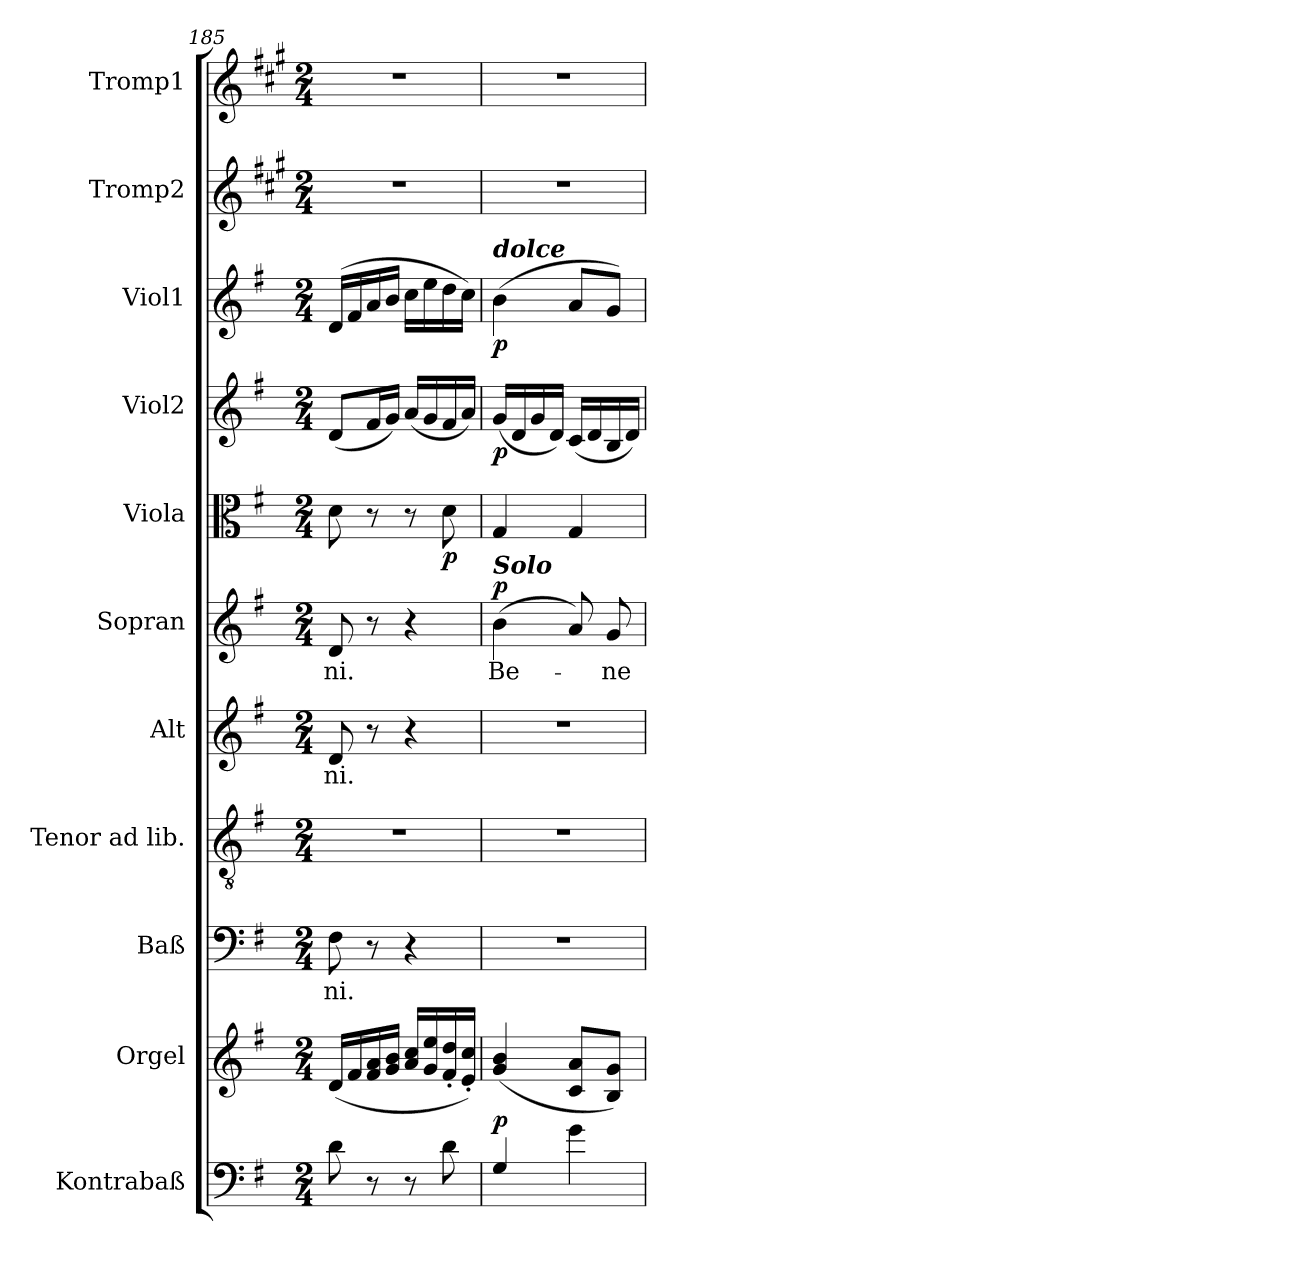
**kern	**dynam	**kern	**kern	**text	**kern	**kern	**text	**kern	**text	**dynam	**kern	**dynam	**kern	**dynam	**kern	**dynam	**kern	**kern
*part11	*part11	*part10	*part9	*part9	*part8	*part7	*part7	*part6	*part6	*part6	*part5	*part5	*part4	*part4	*part3	*part3	*part2	*part1
*staff11	*staff11	*staff10	*staff9	*staff9	*staff8	*staff7	*staff7	*staff6	*staff6	*staff6	*staff5	*staff5	*staff4	*staff4	*staff3	*staff3	*staff2	*staff1
*I"Kontrabaß	*	*I"Orgel	*I"Baß	*	*I"Tenor ad lib.	*I"Alt	*	*I"Sopran	*	*	*I"Viola	*	*I"Viol2	*	*I"Viol1	*	*I"Tromp2	*I"Tromp1
*	*	*	*	*	*	*	*	*	*	*	*I'Vla	*	*	*	*	*	*	*
*clefF4	*	*clefG2	*clefF4	*	*clefGv2	*clefG2	*	*clefG2	*	*	*clefC3	*	*clefG2	*	*clefG2	*	*clefG2	*clefG2
*ITrd7c12	*	*	*	*	*	*	*	*	*	*	*	*	*	*	*	*	*ITrd1c2	*ITrd1c2
*k[f#]	*	*k[f#]	*k[f#]	*	*k[f#]	*k[f#]	*	*k[f#]	*	*	*k[f#]	*	*k[f#]	*	*k[f#]	*	*k[f#]	*k[f#]
*G:	*	*G:	*G:	*	*G:	*G:	*	*G:	*	*	*G:	*	*G:	*	*G:	*	*G:	*G:
*M2/4	*	*M2/4	*M2/4	*	*M2/4	*M2/4	*	*M2/4	*	*	*M2/4	*	*M2/4	*	*M2/4	*	*M2/4	*M2/4
=185	=185	=185	=185	=185	=185	=185	=185	=185	=185	=185	=185	=185	=185	=185	=185	=185	=185	=185
!	!	!	!	!LO:LY:b	!	!	!LO:LY:b	!	!LO:LY:b	!	!	!	!	!	!	!	!	!
8D\	.	(<16d/LL	8F#\	-ni.	2r	8d/	-ni.	8d/	-ni.	.	8d\	.	(<8d/L	.	(>16d/LL	.	2r	2r
.	.	16f#/	.	.	.	.	.	.	.	.	.	.	.	.	16f#/	.	.	.
8r	.	16f#/ 16a/	8r	.	.	8r	.	8r	.	.	8r	.	16f#/L	.	16a/	.	.	.
.	.	16g/ 16b/JJ	.	.	.	.	.	.	.	.	.	.	16g/JJ)	.	16b/JJ	.	.	.
8r	.	16a/ 16cc/LL	4r	.	.	4r	.	4r	.	.	8r	.	(<16a/LL	.	16cc\LL	.	.	.
.	.	16g/ 16ee/	.	.	.	.	.	.	.	.	.	.	16g/	.	16ee\	.	.	.
!	!	!	!	!	!	!	!	!	!	!	!	!LO:DY:b	!	!	!	!	!	!
8D\	.	16f#/'< 16dd/'<	.	.	.	.	.	.	.	.	8d\	p	16f#/	.	16dd\	.	.	.
.	.	16e/'< 16cc/'<JJ)	.	.	.	.	.	.	.	.	.	.	16a/JJ)	.	16cc\JJ)	.	.	.
=186	=186	=186	=186	=186	=186	=186	=186	=186	=186	=186	=186	=186	=186	=186	=186	=186	=186	=186
!	!	!	!	!	!	!	!	!	!	!	!	!	!	!	!LO:TX:a:Bi:t=dolce	!	!	!
!	!	!	!	!	!	!	!	!LO:TX:a:Bi:t=Solo	!	!	!	!	!	!	!	!	!	!
!	!LO:DY:a	!	!	!	!	!	!	!	!LO:LY:b	!LO:DY:a	!	!	!	!LO:DY:b	!	!LO:DY:b	!	!
4GG/	p	(<4g/ 4b/	2r	.	2r	2r	.	(>4b\	Be-	p	4G/	.	(<16g/LL	p	(>4b\	p	2r	2r
.	.	.	.	.	.	.	.	.	.	.	.	.	16d/	.	.	.	.	.
.	.	.	.	.	.	.	.	.	.	.	.	.	16g/	.	.	.	.	.
.	.	.	.	.	.	.	.	.	.	.	.	.	16d/JJ)	.	.	.	.	.
4G\	.	8c/ 8a/L	.	.	.	.	.	8a/)	.	.	4G/	.	(<16c/LL	.	8a/L	.	.	.
.	.	.	.	.	.	.	.	.	.	.	.	.	16d/	.	.	.	.	.
!	!	!	!	!	!	!	!	!	!LO:LY:b	!	!	!	!	!	!	!	!	!
.	.	8B/ 8g/J)	.	.	.	.	.	8g/	-ne-	.	.	.	16B/	.	8g/J)	.	.	.
.	.	.	.	.	.	.	.	.	.	.	.	.	16d/JJ)	.	.	.	.	.
=	=	=	=	=	=	=	=	=	=	=	=	=	=	=	=	=	=	=
*-	*-	*-	*-	*-	*-	*-	*-	*-	*-	*-	*-	*-	*-	*-	*-	*-	*-	*-
